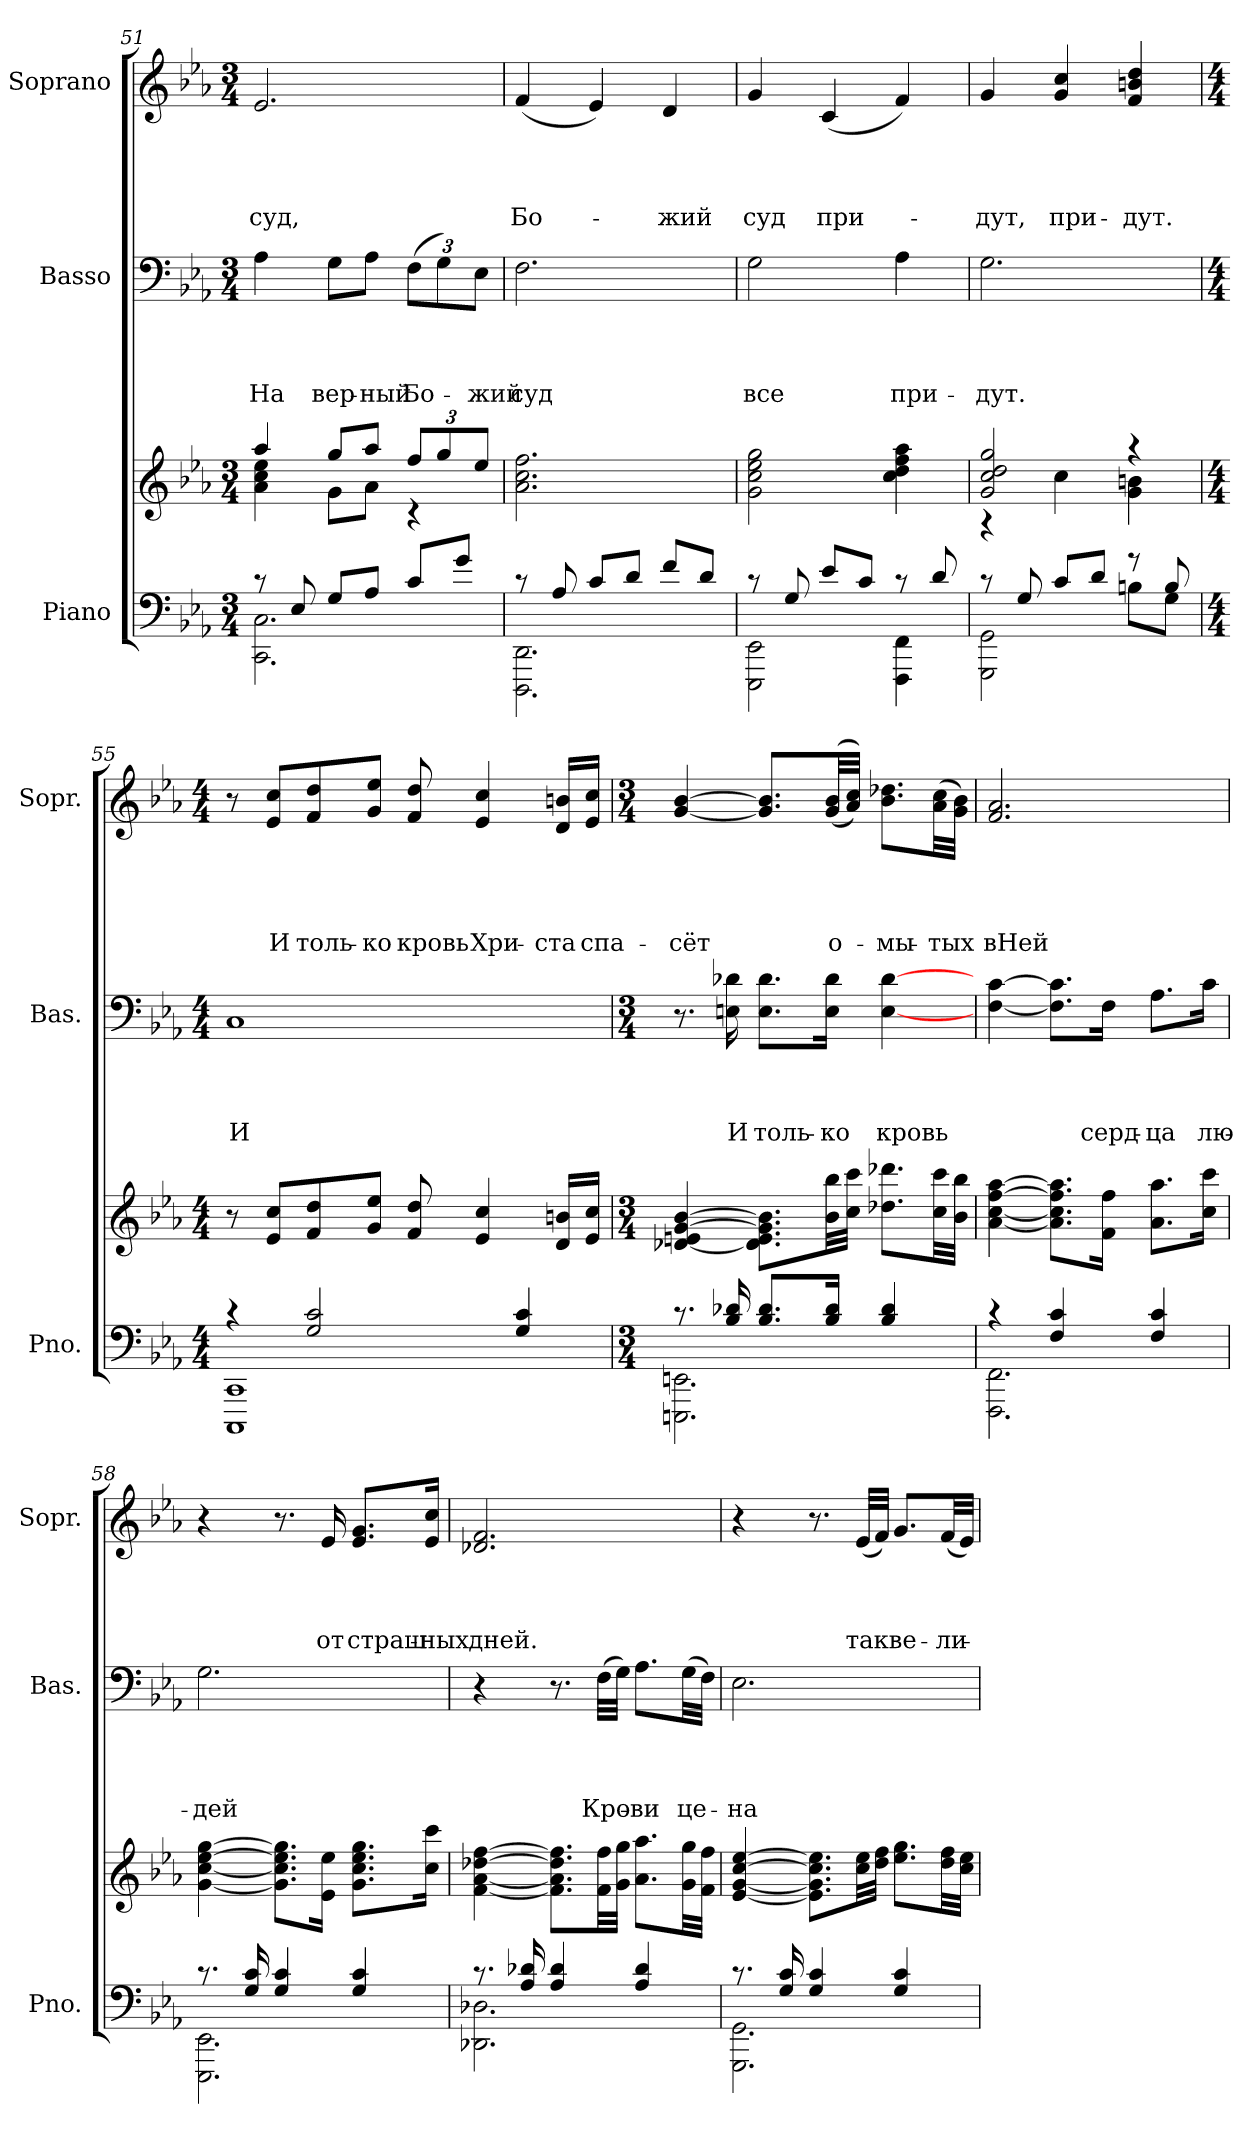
**kern	**kern	**kern	**text	**text	**text	**text	**kern	**text	**text	**text	**text
*part3	*part3	*part2	*part2	*part2	*part2	*part2	*part1	*part1	*part1	*part1	*part1
*staff4	*staff3	*staff2	*staff2	*staff2	*staff2	*staff2	*staff1	*staff1	*staff1	*staff1	*staff1
*I"Piano	*	*I"Basso	*	*	*	*	*I"Soprano	*	*	*	*
*I'Pno.	*	*I'Bas.	*	*	*	*	*I'Sopr.	*	*	*	*
*clefF4	*clefG2	*clefF4	*	*	*	*	*clefG2	*	*	*	*
*k[b-e-a-]	*k[b-e-a-]	*k[b-e-a-]	*	*	*	*	*k[b-e-a-]	*	*	*	*
*c:	*c:	*c:	*	*	*	*	*c:	*	*	*	*
*M3/4	*M3/4	*M3/4	*	*	*	*	*M3/4	*	*	*	*
=51	=51	=51	=51	=51	=51	=51	=51	=51	=51	=51	=51
*^	*^	*	*	*	*	*	*	*	*	*	*
!	!	!	!	!	!	!	!	!LO:LY:a	!	!	!	!	!LO:LY:b
8rc	2.CC\ 2.C\	4aa-/	4a-\ 4cc\ 4ee-\	4A-\	.	.	.	На	2.e-/	.	.	.	суд,
8E-/	.	.	.	.	.	.	.	.	.	.	.	.	.
!	!	!	!	!	!	!	!	!LO:LY:a	!	!	!	!	!
8G/L	.	8gg/L	8g\L	8G\L	.	.	.	вер-	.	.	.	.	.
!	!	!	!	!	!	!	!	!LO:LY:a	!	!	!	!	!
8A-/J	.	8aa-/J	8a-\J	8A-\J	.	.	.	-ный	.	.	.	.	.
!	!	!	!	!	!	!	!	!LO:LY:a	!	!	!	!	!
8c/L	.	12ff/L	4rc	(>12F\L	.	.	.	Бо-	.	.	.	.	.
.	.	12gg/	.	12G\)	.	.	.	.	.	.	.	.	.
8g/J	.	.	.	.	.	.	.	.	.	.	.	.	.
!	!	!	!	!	!	!	!	!LO:LY:a	!	!	!	!	!
.	.	12ee-/J	.	12E-\J	.	.	.	-жий	.	.	.	.	.
*	*	*v	*v	*	*	*	*	*	*	*	*	*	*
=52	=52	=52	=52	=52	=52	=52	=52	=52	=52	=52	=52	=52
!	!	!	!	!	!	!	!LO:LY:a	!	!	!	!	!LO:LY:b
8rc	2.DDD\ 2.DD\	2.a-\ 2.cc\ 2.ff\	2.F\	.	.	.	суд	(4f/	.	.	.	Бо-
8A-/	.	.	.	.	.	.	.	.	.	.	.	.
8c/L	.	.	.	.	.	.	.	4e-/)	.	.	.	.
8d/J	.	.	.	.	.	.	.	.	.	.	.	.
!	!	!	!	!	!	!	!	!	!	!	!	!LO:LY:b
8f/L	.	.	.	.	.	.	.	4d/	.	.	.	-жий
8d/J	.	.	.	.	.	.	.	.	.	.	.	.
!!LO:PB:g=z
=53	=53	=53	=53	=53	=53	=53	=53	=53	=53	=53	=53	=53
!	!	!	!	!	!	!	!LO:LY:a	!	!	!	!	!LO:LY:b
8rc	2EEE-\ 2EE-\	2g\ 2cc\ 2ee-\ 2gg\	2G\	.	.	.	все	4g/	.	.	.	суд
8G/	.	.	.	.	.	.	.	.	.	.	.	.
!	!	!	!	!	!	!	!	!	!	!	!	!LO:LY:b
8e-/L	.	.	.	.	.	.	.	(4c/	.	.	.	при-
8c/J	.	.	.	.	.	.	.	.	.	.	.	.
!	!	!	!	!	!	!	!LO:LY:a	!	!	!	!	!
8rc	4FFF\ 4FF\	4cc\ 4dd\ 4ff\ 4aa-\	4A-\	.	.	.	при-	4f/)	.	.	.	.
8d/	.	.	.	.	.	.	.	.	.	.	.	.
=54	=54	=54	=54	=54	=54	=54	=54	=54	=54	=54	=54	=54
*	*	*^	*	*	*	*	*	*	*	*	*	*
!	!	!	!	!	!	!	!	!LO:LY:a	!	!	!	!	!LO:LY:b
8rc	2GGG\ 2GG\	2g/ 2cc/ 2dd/ 2gg/	4rA	2.G\	.	.	.	-дут.	4g/	.	.	.	-дут,
8G/	.	.	.	.	.	.	.	.	.	.	.	.	.
!	!	!	!	!	!	!	!	!	!	!	!	!	!LO:LY:b
8c/L	.	.	4cc\	.	.	.	.	.	4g/ 4cc/	.	.	.	при-
8d/J	.	.	.	.	.	.	.	.	.	.	.	.	.
!	!	!	!	!	!	!	!	!	!	!	!	!	!LO:LY:b
8rf	8Bn\L	4raa	4g\ 4bn\	.	.	.	.	.	4f/ 4bn/ 4dd/	.	.	.	-дут.
8B/	8G\J	.	.	.	.	.	.	.	.	.	.	.	.
*	*	*v	*v	*	*	*	*	*	*	*	*	*	*
=55	=55	=55	=55	=55	=55	=55	=55	=55	=55	=55	=55	=55
*M4/4	*	*M4/4	*M4/4	*	*	*	*	*M4/4	*	*	*	*
!	!	!	!	!	!	!	!LO:LY:a	!	!	!	!	!
4rc	1CCC 1CC	8r	1C	.	.	.	И	8r	.	.	.	.
!	!	!	!	!	!	!	!	!	!	!	!	!LO:LY:b
.	.	8e-/ 8cc/L	.	.	.	.	.	8e-/ 8cc/L	.	.	.	И
!	!	!	!	!	!	!	!	!	!	!	!	!LO:LY:b
2G/ 2c/	.	8f/ 8dd/	.	.	.	.	.	8f/ 8dd/	.	.	.	толь-
!	!	!	!	!	!	!	!	!	!	!	!	!LO:LY:b
.	.	8g/ 8ee-/J	.	.	.	.	.	8g/ 8ee-/J	.	.	.	-ко
!	!	!	!	!	!	!	!	!	!	!	!	!LO:LY:b
.	.	8f/ 8dd/	.	.	.	.	.	8f/ 8dd/	.	.	.	кровь
!	!	!	!	!	!	!	!	!	!	!	!	!LO:LY:b
.	.	4e-/ 4cc/	.	.	.	.	.	4e-/ 4cc/	.	.	.	Хри-
4G/ 4c/	.	.	.	.	.	.	.	.	.	.	.	.
!	!	!	!	!	!	!	!	!	!	!	!	!LO:LY:b
.	.	16d/ 16bn/LL	.	.	.	.	.	16d/ 16bn/LL	.	.	.	-ста
!	!	!	!	!	!	!	!	!	!	!	!	!LO:LY:b
.	.	16e-/ 16cc/JJ	.	.	.	.	.	16e-/ 16cc/JJ	.	.	.	спа-
!!LO:LB:g=z
=56	=56	=56	=56	=56	=56	=56	=56	=56	=56	=56	=56	=56
*M3/4	*	*M3/4	*M3/4	*	*	*	*	*M3/4	*	*	*	*
!	!	!	!	!	!	!	!	!	!	!	!	!LO:LY:b
8.rc	2.EEEn\ 2.EEn\	[4d-X/ 4en/ [4g/ [4b-/	8.r	.	.	.	.	[4g/ [4b-/	.	.	.	-сёт
!	!	!	!	!	!	!	!LO:LY:a	!	!	!	!	!
16B-/ 16d-X/	.	.	16En\ 16d-X\	.	.	.	И	.	.	.	.	.
!	!	!	!	!	!	!	!LO:LY:a	!	!	!	!	!
8.B-/ 8.d-/L	.	8.d-\] 8.e\ 8.g\] 8.b-\]L	8.E\ 8.d-\L	.	.	.	толь-	8.g/] 8.b-/]L	.	.	.	.
!	!	!	!	!	!	!	!LO:LY:a	!	!	!	!	!LO:LY:b
16B-/ 16d-/Jk	.	32b-\ 32bb-\LL	16E\ 16d-\Jk	.	.	.	-ко	(<(>32g/ 32b-/LL	.	.	.	о-
.	.	32cc\ 32ccc\JJJ	.	.	.	.	.	32a-/ 32cc/JJJ))	.	.	.	.
!	!	!	!	!	!	!	!LO:LY:a	!	!	!	!	!LO:LY:b
4B-/ 4d-/	.	8.dd-X\ 8.ddd-X\L	[4E\ [4d-\	.	.	.	кровь	8.b-\ 8.dd-X\L	.	.	.	-мы-
!	!	!	!	!	!	!	!	!	!	!	!	!LO:LY:b
.	.	32cc\ 32ccc\LL	.	.	.	.	.	(>32a-\ 32cc\LL	.	.	.	-тых
.	.	32b-\ 32bb-\JJJ	.	.	.	.	.	32g\ 32b-\JJJ)	.	.	.	.
=57	=57	=57	=57	=57	=57	=57	=57	=57	=57	=57	=57	=57
!	!	!	!	!	!	!	!	!	!	!	!	!LO:LY:b
4rc	2.FFF\ 2.FF\	[4a-\ [4cc\ [4ff\ [4aa-\	[4F\ [4c\	.	.	.	.	2.f/ 2.a-/	.	.	.	вНей
4F/ 4c/	.	8.a-\] 8.cc\] 8.ff\] 8.aa-\]L	8.F\] 8.c\]L	.	.	.	.	.	.	.	.	.
!	!	!	!	!	!	!	!LO:LY:a	!	!	!	!	!
.	.	16f\ 16ff\Jk	16F\Jk	.	.	.	серд-	.	.	.	.	.
!	!	!	!	!	!	!	!LO:LY:a	!	!	!	!	!
4F/ 4c/	.	8.a-\ 8.aa-\L	8.A-\L	.	.	.	-ца	.	.	.	.	.
!	!	!	!	!	!	!	!LO:LY:a	!	!	!	!	!
.	.	16cc\ 16ccc\Jk	16c\Jk	.	.	.	лю-	.	.	.	.	.
!!LO:LB:g=z
=58	=58	=58	=58	=58	=58	=58	=58	=58	=58	=58	=58	=58
!	!	!	!	!	!	!	!LO:LY:a	!	!	!	!	!
8.rc	2.EEE-\ 2.EE-\	[4g\ [4cc\ [4ee-\ [4gg\	2.G\	.	.	.	-дей	4r	.	.	.	.
16G/ 16c/	.	.	.	.	.	.	.	.	.	.	.	.
4G/ 4c/	.	8.g\] 8.cc\] 8.ee-\] 8.gg\]L	.	.	.	.	.	8.r	.	.	.	.
!	!	!	!	!	!	!	!	!	!	!	!	!LO:LY:b
.	.	16e-\ 16ee-\Jk	.	.	.	.	.	16e-/	.	.	.	от
!	!	!	!	!	!	!	!	!	!	!	!	!LO:LY:b
4G/ 4c/	.	8.g\ 8.cc\ 8.ee-\ 8.gg\L	.	.	.	.	.	8.e-/ 8.g/L	.	.	.	страш-
!	!	!	!	!	!	!	!	!	!	!	!	!LO:LY:b
.	.	16cc\ 16ccc\Jk	.	.	.	.	.	16e-/ 16cc/Jk	.	.	.	-ных
=59	=59	=59	=59	=59	=59	=59	=59	=59	=59	=59	=59	=59
!	!	!	!	!	!	!	!	!	!	!	!	!LO:LY:b
8.rc	2.DD-X\ 2.D-X\	[4f\ [4a-\ [4dd-X\ [4ff\	4r	.	.	.	.	2.d-X/ 2.f/	.	.	.	дней.
16A-/ 16d-X/	.	.	.	.	.	.	.	.	.	.	.	.
4A-/ 4d-/	.	8.f\] 8.a-\] 8.dd-\] 8.ff\]L	8.r	.	.	.	.	.	.	.	.	.
!	!	!	!	!	!	!	!LO:LY:a	!	!	!	!	!
.	.	32f\ 32ff\LL	(>32F\LLL	.	.	.	Кро-	.	.	.	.	.
.	.	32g\ 32gg\JJJ	32G\JJJ)	.	.	.	.	.	.	.	.	.
!	!	!	!	!	!	!	!LO:LY:a	!	!	!	!	!
4A-/ 4d-/	.	8.a-\ 8.aa-\L	8.A-\L	.	.	.	-ви	.	.	.	.	.
!	!	!	!	!	!	!	!LO:LY:a	!	!	!	!	!
.	.	32g\ 32gg\LL	(>32G\LL	.	.	.	це-	.	.	.	.	.
.	.	32f\ 32ff\JJJ	32F\JJJ)	.	.	.	.	.	.	.	.	.
=60	=60	=60	=60	=60	=60	=60	=60	=60	=60	=60	=60	=60
!	!	!	!	!	!	!	!LO:LY:a	!	!	!	!	!
8.rc	2.GGG\ 2.GG\	[4e-/ [4g/ [4cc/ [4ee-/	2.E-\	.	.	.	-на	4r	.	.	.	.
16G/ 16c/	.	.	.	.	.	.	.	.	.	.	.	.
4G/ 4c/	.	8.e-\] 8.g\] 8.cc\] 8.ee-\]L	.	.	.	.	.	8.r	.	.	.	.
!	!	!	!	!	!	!	!	!	!	!	!	!LO:LY:b
.	.	32cc\ 32ee-\LL	.	.	.	.	.	(<32e-/LLL	.	.	.	так
.	.	32dd\ 32ff\JJJ	.	.	.	.	.	32f/JJJ)	.	.	.	.
!	!	!	!	!	!	!	!	!	!	!	!	!LO:LY:b
4G/ 4c/	.	8.ee-\ 8.gg\L	.	.	.	.	.	8.g/L	.	.	.	ве-
!	!	!	!	!	!	!	!	!	!	!	!	!LO:LY:b
.	.	32dd\ 32ff\LL	.	.	.	.	.	(<32f/LL	.	.	.	-ли-
.	.	32cc\ 32ee-\JJJ	.	.	.	.	.	32e-/JJJ)	.	.	.	.
*v	*v	*	*	*	*	*	*	*	*	*	*	*
=	=	=	=	=	=	=	=	=	=	=	=
*-	*-	*-	*-	*-	*-	*-	*-	*-	*-	*-	*-
